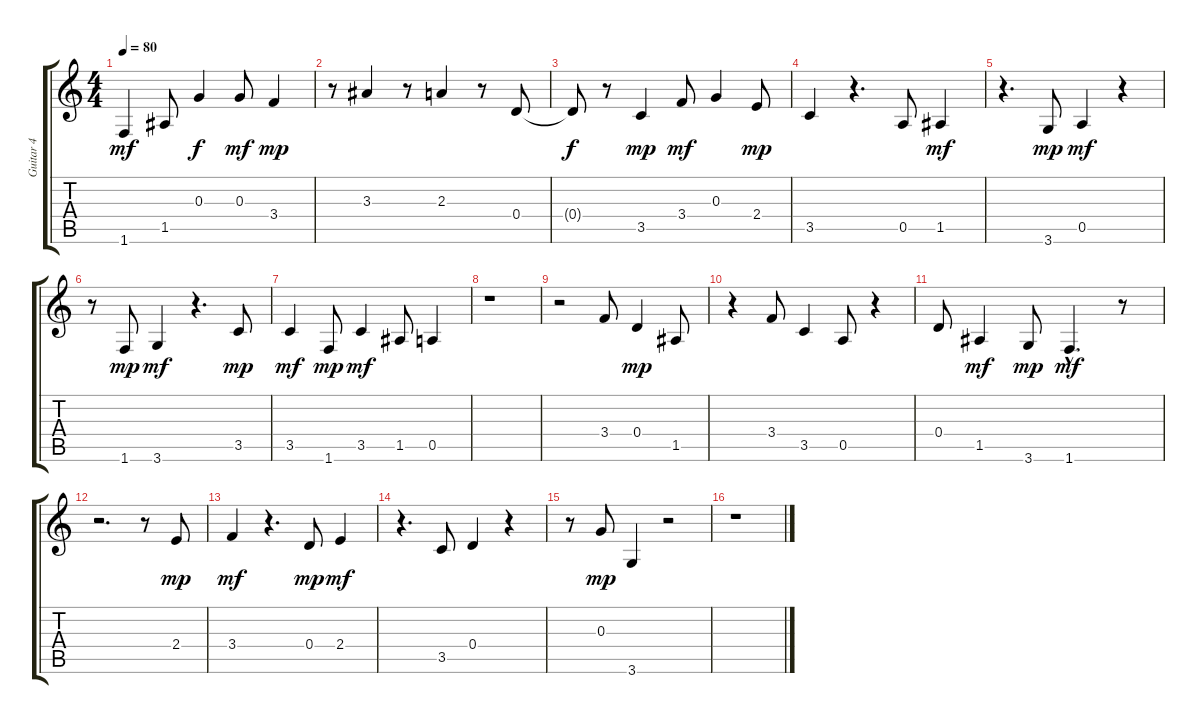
\track ("Guitar 4" "Guitar 4") {instrument acousticguitarnylon}
\staff {score tabs}
\tuning (E4 B3 G3 D3 A2 E2) {hide}
\ts (4 4)
\tempo 80
\clef g2
\ks c
1.6.4{dy mf} 1.5.8 0.3.4{dy f} 0.3.8{dy mf} 3.4.4{dy mp} |
r.8 3.3.4 r.8 2.3.4 r.8 0.4.8 |
0.4{t}.8{dy f} r.8 3.5.4{dy mp} 3.4.8{dy mf} 0.3.4 2.4.8{dy mp} |
3.5.4 r.4{d} 0.5.8 1.5.4{dy mf} |
r.4{d} 3.6.8{dy mp} 0.5.4{dy mf} r.4 |
r.8 1.6.8{dy mp} 3.6.4{dy mf} r.4{d} 3.5.8{dy mp} |
3.5.4{dy mf} 1.6.8{dy mp} 3.5.4{dy mf} 1.5.8 0.5.4 |
r.1 |
r.2 3.4.8 0.4.4{dy mp} 1.5.8 |
r.4 3.4.8 3.5.4 0.5.8 r.4 |
0.4.8 1.5.4{dy mf} 3.6.8{dy mp} 1.6{hac}.4{d dy mf} r.8 |
r.2{d} r.8 2.4.8{dy mp} |
3.4.4{dy mf} r.4{d} 0.4.8{dy mp} 2.4.4{dy mf} |
r.4{d} 3.5.8 0.4.4 r.4 |
r.8 0.3.8{dy mp} 3.6.4 r.2 |
r.1
